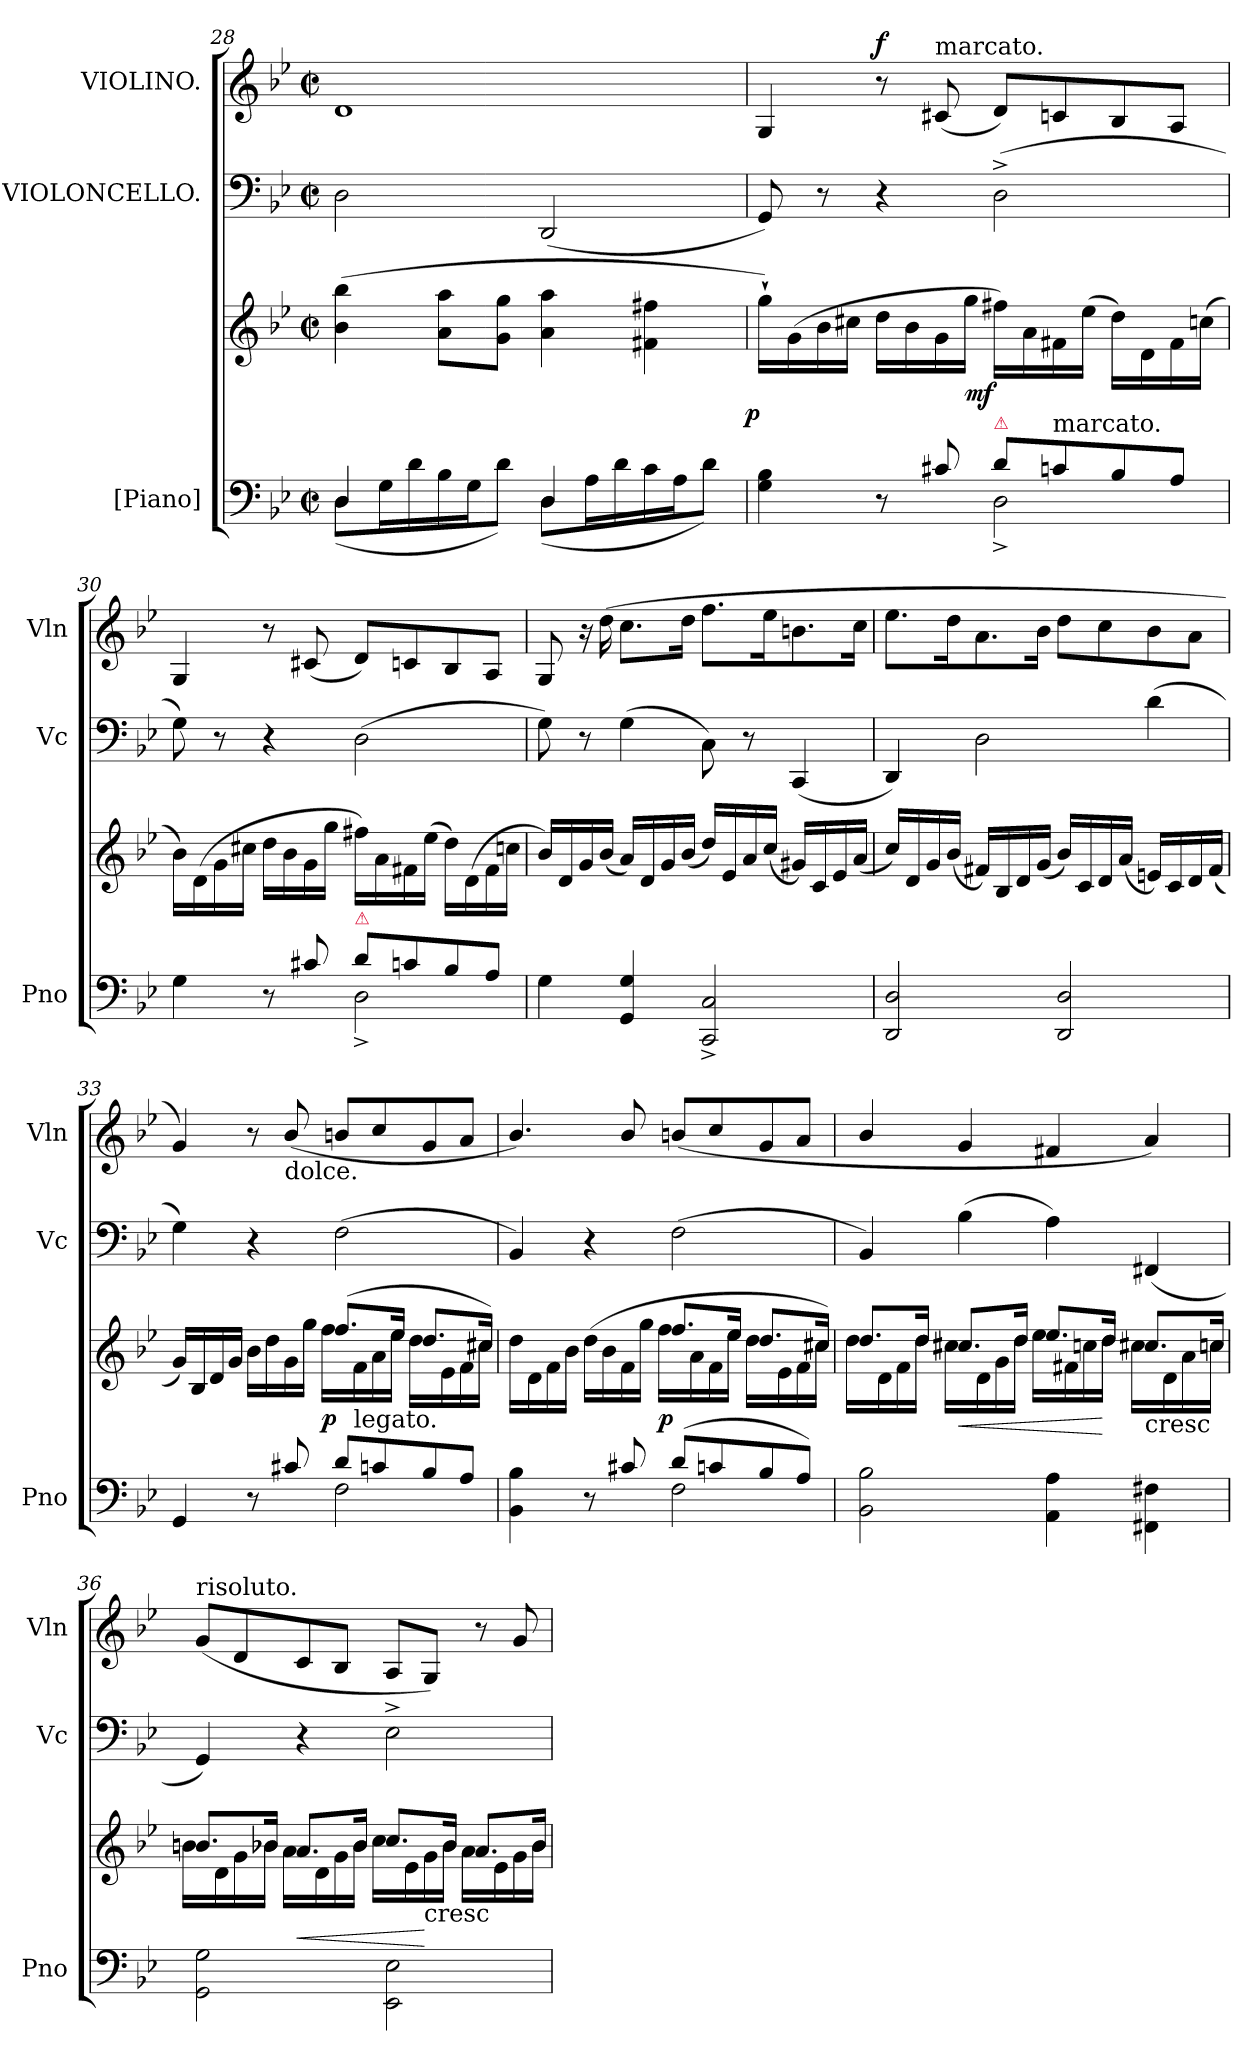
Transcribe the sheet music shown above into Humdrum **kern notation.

**kern	**kern	**dynam	**kern	**kern	**dynam
*part3	*part3	*part3	*part2	*part1	*part1
*staff4	*staff3	*staff3/4	*staff2	*staff1	*staff1
*I"[Piano]	*	*	*I"VIOLONCELLO.	*I"VIOLINO.	*
*I'Pno	*	*	*I'Vc	*I'Vln	*
*clefF4	*clefG2	*	*clefF4	*clefG2	*
*k[b-e-]	*k[b-e-]	*	*k[b-e-]	*k[b-e-]	*
*g:	*g:	*	*g:	*g:	*
*M2/2	*M2/2	*	*M2/2	*M2/2	*
*met(c|)	*met(c|)	*	*met(c|)	*met(c|)	*
=28	=28	=28	=28	=28	=28
*^	*	*	*	*	*
4D	(>8DL	(>4b- 4bb-	.	2D	1d	.
.	16GL	.	.	.	.	.
.	16d	.	.	.	.	.
4rgyy	16B-	8a 8aaL	.	.	.	.
.	16GJ	.	.	.	.	.
.	8dJ)	8g 8ggJ	.	.	.	.
4D	(>8DL	4a 4aa	.	(2DD	.	.
.	16AL	.	.	.	.	.
.	16d	.	.	.	.	.
4rbyy	16c	4f#X 4ff#X	.	.	.	.
.	16AJ	.	.	.	.	.
.	8dJ)	.	.	.	.	.
=29	=29	=29	=29	=29	=29	=29
!	!	!	!LO:DY:rj	!	!	!
4G 4B-	2rCCyy	16gg`>LL)	p	8GG)	4G	.
.	.	(>16g	.	.	.	.
.	.	16b-	.	8r	.	.
.	.	16cc#XJJ	.	.	.	.
!	!	!	!	!	!	!LO:DY:a
8r	.	16ddLL	.	4r	8r	f
.	.	16b-	.	.	.	.
!	!	!	!	!	!LO:TX:a:t=marcato.	!
8c#X/	.	16g	.	.	(8c#X	.
.	.	16ggJJ	.	.	.	.
!LO:TX:a:color=crimson:t=⚠	!	!	!	!	!	!
!	!	!	!LO:DY:rj	!	!	!
8dL	2D^>	16ff#XLL)	mf	(2D^<	8dL)	.
.	.	16a	.	.	.	.
!LO:TX:a:t=marcato.	!	!	!	!	!	!
8cn	.	16f#X	.	.	8cn	.
.	.	(>16ee-JJ	.	.	.	.
8B-	.	16dd\LL)	.	.	8B-	.
.	.	16d	.	.	.	.
8AJ	.	16f#	.	.	8AJ	.
.	.	(>16ccnJJ	.	.	.	.
=30	=30	=30	=30	=30	=30	=30
4G	2rCCyy	16b-\LL)	.	8G)	4G	.
.	.	(>16d	.	.	.	.
.	.	16g	.	8r	.	.
.	.	16cc#XJJ	.	.	.	.
8r	.	16ddLL	.	4r	8r	.
.	.	16b-	.	.	.	.
8c#X/	.	16g	.	.	(8c#X	.
.	.	16ggJJ	.	.	.	.
!LO:TX:a:color=crimson:t=⚠	!	!	!	!	!	!
8dL	2D^>	16ff#XLL)	.	(2D	8dL)	.
.	.	16a	.	.	.	.
8cn	.	16f#X	.	.	8cn	.
.	.	(>16ee-JJ	.	.	.	.
8B-	.	16dd\LL)	.	.	8B-	.
.	.	(>16d	.	.	.	.
8AJ	.	16f#	.	.	8AJ	.
.	.	16ccnJJ	.	.	.	.
*v	*v	*	*	*	*	*
=31	=31	=31	=31	=31	=31
4G	16b-LL)	.	8G)	8G	.
.	16d	.	.	.	.
.	16g	.	8r	16r	.
.	(<16b-JJ	.	.	(>16dd	.
4GG 4G	16aLL)	.	(>4G	8.ccL	.
.	16d	.	.	.	.
.	16g	.	.	.	.
.	(<16b-JJ	.	.	16ddJk	.
2CC^> 2C^>	16ddLL)	.	8C\)	8.ffL	.
.	16e-	.	.	.	.
.	16a	.	8r	.	.
.	(<16ccJJ	.	.	16ee-K	.
.	16g#XLL)	.	(<4CC	8.bn	.
.	16c	.	.	.	.
.	16e-	.	.	.	.
.	(<16aJJ	.	.	16ccJk	.
=32	=32	=32	=32	=32	=32
2DD 2D	16ccLL)	.	4DD)	8.ee-L	.
.	16d	.	.	.	.
.	16g	.	.	.	.
.	(<16b-JJ	.	.	16ddK	.
.	16f#XLL)	.	2D	8.a	.
.	16B-	.	.	.	.
.	16d	.	.	.	.
.	(<16gJJ	.	.	16b-Jk	.
2DD 2D	16b-LL)	.	.	8ddL	.
.	16c	.	.	.	.
.	16d	.	.	8cc	.
.	(<16aJJ	.	.	.	.
.	16enLL)	.	(>4d	8b-	.
.	16c	.	.	.	.
.	16d	.	.	8aJ	.
.	(<16f#JJ	.	.	.	.
=33	=33	=33	=33	=33	=33
*^	*^	*	*	*	*
*	*^	*	*	*	*	*	*
4GG	2rAAAyy	2ryy	16gLL)	2rcccyy	.	4G)	4g)	.
.	.	.	16B-	.	.	.	.	.
.	.	.	16d	.	.	.	.	.
.	.	.	16gJJ	.	.	.	.	.
8r	.	.	16b-LL	.	.	4r	8r	.
.	.	.	16dd	.	.	.	.	.
!	!	!	!	!	!	!	!LO:TX:b:t=dolce.	!
8c#X/	.	.	16g	.	.	.	(<8b-/	.
.	.	.	16ggJJ	.	.	.	.	.
!	!	!	!	!	!LO:DY:rj	!	!	!
8dL	2F	16ryy	(>8.ffL	16ffLL	p	(>2F	8bnL	.
!	!	!LO:TX:a:t=legato.	!	!	!	!	!	!
.	.	4..ryy	.	16f	.	.	.	.
8cn	.	.	.	16a	.	.	8cc	.
.	.	.	16ee-Jk	16ee-JJ	.	.	.	.
8B-	.	.	8.ddL	16ddLL	.	.	8g	.
.	.	.	.	16e-	.	.	.	.
8AJ	.	.	.	16f	.	.	8aJ	.
.	.	.	16cc#XJk)	16cc#XJJ	.	.	.	.
*	*v	*v	*	*	*	*	*	*
=34	=34	=34	=34	=34	=34	=34	=34
4BB- 4B-	2rFFFyy	16dd\LL	2rcccyy	.	4BB-)	4.b-/)	.
.	.	16d	.	.	.	.	.
.	.	16f	.	.	.	.	.
.	.	16b-JJ	.	.	.	.	.
8r	.	(>16ddLL	.	.	4r	.	.
.	.	16b-	.	.	.	.	.
8c#X/	.	16f	.	.	.	8b-/	.
.	.	16ggJJ	.	.	.	.	.
!	!	!	!	!LO:DY:rj	!	!	!
(<8dL	2F	8.ffL	16ffLL	p	(>2F	(<8bnL	.
.	.	.	16a	.	.	.	.
8cn	.	.	16f	.	.	8cc	.
.	.	16ee-Jk	16ee-JJ	.	.	.	.
8B-	.	8.ddL	16ddLL	.	.	8g	.
.	.	.	16e-	.	.	.	.
8AJ)	.	.	16f	.	.	8aJ	.
.	.	16cc#XJk)	16cc#XJJ	.	.	.	.
*v	*v	*	*	*	*	*	*
=35	=35	=35	=35	=35	=35	=35
2BB- 2B-	8.ddL	16ddLL	.	4BB-)	4b-/	.
.	.	16d	.	.	.	.
.	.	16f	.	.	.	.
.	16ddJk	16ddJJ	.	.	.	.
.	8.cc#XL	16cc#XLL	<	(>4B-	4g	.
.	.	16d	.	.	.	.
.	.	16g	.	.	.	.
.	16ddJk	16ddJJ	.	.	.	.
4AA 4A	8.ee-L	16ee-LL	.	4A)	4f#X	.
.	.	16f#X	.	.	.	.
.	.	16ccn	.	.	.	.
.	16ddJk	16ddJJ	[	.	.	.
!	!LO:TX:c:t=cresc	!	!	!	!	!
4FF#X\ 4F#X\	8.cc#XL	16cc#XLL	.	(<4FF#X	4a)	.
.	.	16d	.	.	.	.
.	.	16a	.	.	.	.
.	16ccnJk	16ccnJJ	.	.	.	.
=36	=36	=36	=36	=36	=36	=36
!	!	!	!	!	!LO:TX:a:t=risoluto.	!
2GG\ 2G\	8.bnL	16bnLL	.	4GG)	(<8gL	.
.	.	16d	.	.	.	.
.	.	16g	.	.	8d	.
.	16b-XJk	16b-XJJ	.	.	.	.
.	8.aL	16aLL	<	4r	8c	.
.	.	16d	.	.	.	.
.	.	16g	.	.	8B-J	.
.	16b-Jk	16b-JJ	.	.	.	.
2EE-\ 2E-\	8.ccL	16ccLL	.	2E-^<	8AL	.
.	.	16e-	.	.	.	.
!	!	!LO:TX:c:t=cresc	!	!	!	!
.	.	16g	[	.	8GJ)	.
.	16b-Jk	16b-JJ	.	.	.	.
.	8.aL	16aLL	.	.	8r	.
.	.	16e-	.	.	.	.
.	.	16g	.	.	8g	.
.	16b-Jk	16b-JJ	.	.	.	.
*	*v	*v	*	*	*	*
=	=	=	=	=	=
*-	*-	*-	*-	*-	*-
